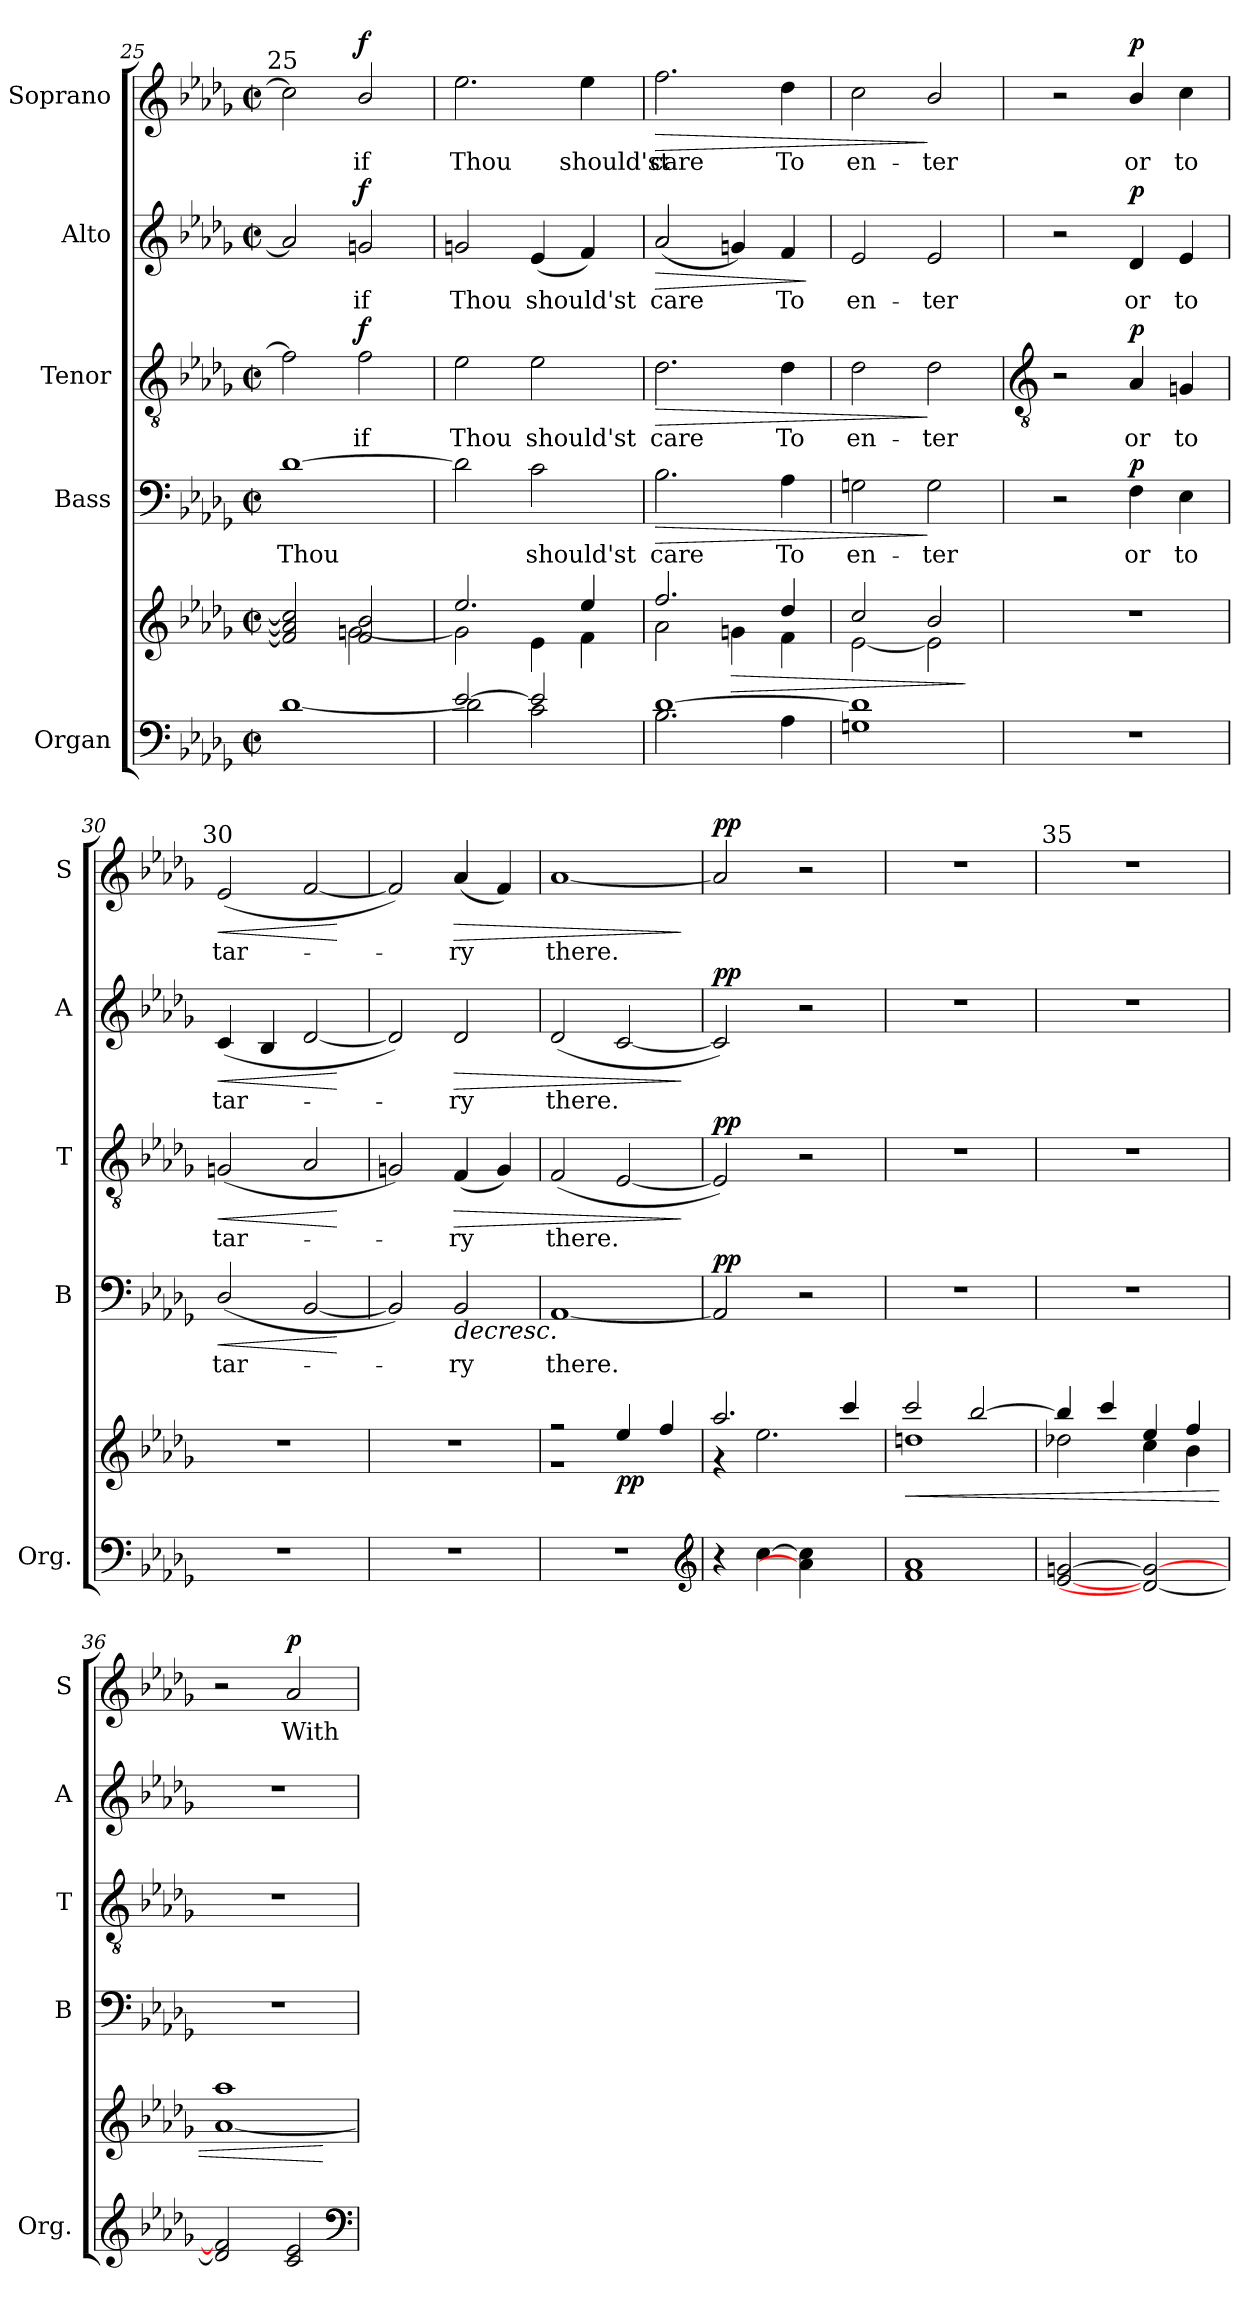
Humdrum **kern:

**kern	**kern	**dynam	**kern	**text	**dynam	**kern	**text	**dynam	**kern	**text	**dynam	**kern	**text	**dynam
*part5	*part5	*part5	*part4	*part4	*part4	*part3	*part3	*part3	*part2	*part2	*part2	*part1	*part1	*part1
*staff6	*staff5	*staff5/6	*staff4	*staff4	*staff4	*staff3	*staff3	*staff3	*staff2	*staff2	*staff2	*staff1	*staff1	*staff1
*I"Organ	*	*	*I"Bass	*	*	*I"Tenor	*	*	*I"Alto	*	*	*I"Soprano	*	*
*I'Org.	*	*	*I'B	*	*	*I'T	*	*	*I'A	*	*	*I'S	*	*
*clefF4	*clefG2	*	*clefF4	*	*	*clefGv2	*	*	*clefG2	*	*	*clefG2	*	*
*k[b-e-a-d-g-]	*k[b-e-a-d-g-]	*	*k[b-e-a-d-g-]	*	*	*k[b-e-a-d-g-]	*	*	*k[b-e-a-d-g-]	*	*	*k[b-e-a-d-g-]	*	*
*D-:	*D-:	*	*D-:	*	*	*D-:	*	*	*D-:	*	*	*D-:	*	*
*M2/2	*M2/2	*	*M2/2	*	*	*M2/2	*	*	*M2/2	*	*	*M2/2	*	*
*met(c|)	*met(c|)	*	*met(c|)	*	*	*met(c|)	*	*	*met(c|)	*	*	*met(c|)	*	*
=25	=25	=25	=25	=25	=25	=25	=25	=25	=25	=25	=25	=25	=25	=25
*^	*^	*	*	*	*	*	*	*	*	*	*	*	*	*
!	!	!	!	!	!	!	!	!	!	!	!	!	!	!LO:TX:a:cj:t=25	!	!
!	!	!	!	!	!	!LO:LY:b	!	!	!	!	!	!	!	!	!	!
1ryy	[1d-\	2f/] 2a-/] 2cc/]	2ryy	.	[1d-	Thou	.	2f]	.	.	2a-]	.	.	2cc]	.	.
!	!	!	!	!	!	!	!	!	!LO:LY:b	!LO:DY:b	!	!LO:LY:b	!LO:DY:b	!	!LO:LY:b	!LO:DY:b
.	.	2f/ 2b-/	[2gn	.	.	.	.	2f	if	f	2gn	if	f	2b-/	if	f
=26	=26	=26	=26	=26	=26	=26	=26	=26	=26	=26	=26	=26	=26	=26	=26	=26
!	!	!	!	!	!	!	!	!	!LO:LY:b	!	!	!LO:LY:b	!	!	!LO:LY:b	!
[2e-/	2d-\]	2.ee-	2g\]	.	2d-]	.	.	2e-	Thou	.	2gn	Thou	.	2.ee-	Thou	.
!	!	!	!	!	!	!LO:LY:b	!	!	!LO:LY:b	!	!	!LO:LY:b	!	!	!	!
2e-/]	2c\	.	4e-\	.	2c	should'st	.	2e-	should'st	.	(<4e-	should'st	.	.	.	.
!	!	!	!	!	!	!	!	!	!	!	!	!	!	!	!LO:LY:b	!
.	.	4ee-/	4f\	.	.	.	.	.	.	.	4f)	.	.	4ee-	should'st	.
=27	=27	=27	=27	=27	=27	=27	=27	=27	=27	=27	=27	=27	=27	=27	=27	=27
!	!	!	!	!	!	!LO:LY:b	!LO:HP:b	!	!LO:LY:b	!LO:HP:b	!	!LO:LY:b	!LO:HP:b	!	!LO:LY:b	!LO:HP:b
[1d-/	2.B-\	2.ff	2a-\	.	2.B-	care	>	2.d-	care	>	(<2a-	care	>	2.ff	care	>
!	!	!	!	!LO:HP:b	!	!	!	!	!	!	!	!	!	!	!	!
.	.	.	4gn\	>	.	.	.	.	.	.	4gn)	.	.	.	.	.
!	!	!	!	!	!	!LO:LY:b	!	!	!LO:LY:b	!	!	!LO:LY:b	!	!	!LO:LY:b	!
.	4A-\	4dd-	4f\	.	4A-	To	.	4d-	To	.	4f	To	.	4dd-	To	.
*v	*v	*	*	*	*	*	*	*	*	*	*	*	*	*	*	*
*	*v	*v	*	*	*	*	*	*	*	*	*	*	*	*	*
.	.	.	.	.	.	.	.	.	.	.	]	.	.	.
=28	=28	=28	=28	=28	=28	=28	=28	=28	=28	=28	=28	=28	=28	=28
*^	*^	*	*	*	*	*	*	*	*	*	*	*	*	*
!	!	!	!	!	!	!LO:LY:b	!	!	!LO:LY:b	!	!	!LO:LY:b	!	!	!LO:LY:b	!
1d-/]	1Gn\	2cc/	[2e-\	.	2Gn	en-	.	2d-	en-	.	2e-	en-	.	2cc	en-	.
!	!	!	!	!	!	!LO:LY:b	!	!	!LO:LY:b	!	!	!LO:LY:b	!	!	!LO:LY:b	!
.	.	2b-/	2e-\]	.	2G	-ter	]	2d-	-ter	]	2e-	-ter	.	2b-/	-ter	]
*v	*v	*	*	*	*	*	*	*	*	*	*	*	*	*	*	*
*	*v	*v	*	*	*	*	*	*	*	*	*	*	*	*	*
.	.	]	.	.	.	.	.	.	.	.	.	.	.	.
!!LO:LB:g=z
=29	=29	=29	=29	=29	=29	=29	=29	=29	=29	=29	=29	=29	=29	=29
*	*	*	*	*	*	*clefGv2	*	*	*	*	*	*	*	*
*^	*^	*	*	*	*	*	*	*	*	*	*	*	*	*
1r	2ryy	1r	2ryy	.	2r	.	.	2r	.	.	2r	.	.	2r	.	.
!	!	!	!	!	!	!LO:LY:b	!LO:DY:b	!	!LO:LY:b	!LO:DY:b	!	!LO:LY:b	!LO:DY:b	!	!LO:LY:b	!LO:DY:b
.	2ryy	.	2ryy	.	4F	or	p	4A-	or	p	4d-	or	p	4b-/	or	p
!	!	!	!	!	!	!LO:LY:b	!	!	!LO:LY:b	!	!	!LO:LY:b	!	!	!LO:LY:b	!
.	.	.	.	.	4E-	to	.	4Gn	to	.	4e-	to	.	4cc	to	.
=30	=30	=30	=30	=30	=30	=30	=30	=30	=30	=30	=30	=30	=30	=30	=30	=30
!	!	!	!	!	!	!	!	!	!	!	!	!	!	!LO:TX:a:cj:t=30	!	!
!	!	!	!	!	!	!LO:LY:b	!LO:HP:b	!	!LO:LY:b	!LO:HP:b	!	!LO:LY:b	!LO:HP:b	!	!LO:LY:b	!LO:HP:b
1r	2ryy	1r	2ryy	.	(<2D-/	tar-	<	(<2Gn	tar-	<	(<4c	tar-	<	(<2e-	tar-	<
.	.	.	.	.	.	.	.	.	.	.	4B-	.	.	.	.	.
.	2ryy	.	2ryy	.	[2BB-	.	.	2A-	.	.	[2d-	.	.	[2f	.	.
*v	*v	*	*	*	*	*	*	*	*	*	*	*	*	*	*	*
*	*v	*v	*	*	*	*	*	*	*	*	*	*	*	*	*
.	.	.	.	.	[	.	.	[	.	.	[	.	.	[
=31	=31	=31	=31	=31	=31	=31	=31	=31	=31	=31	=31	=31	=31	=31
*^	*^	*	*	*	*	*	*	*	*	*	*	*	*	*
1r	2ryy	1r	2ryy	.	2BB-])	.	.	2Gn)	.	.	2d-])	.	.	2f])	.	.
!	!	!	!	!	!	!LO:LY:b	!LO:HP:b	!	!LO:LY:b	!LO:HP:b	!	!LO:LY:b	!LO:HP:b	!	!LO:LY:b	!LO:HP:b
.	2ryy	.	2ryy	.	2BB-	ry	>	(<4F	ry	>	2d-	ry	>	(<4a-	ry	>
.	.	.	.	.	.	.	.	4G)	.	.	.	.	.	4f)	.	.
=32	=32	=32	=32	=32	=32	=32	=32	=32	=32	=32	=32	=32	=32	=32	=32	=32
!	!	!	!	!	!	!LO:LY:b	!	!	!LO:LY:b	!	!	!LO:LY:b	!	!	!LO:LY:b	!
1r	2ryy	2r	1r	.	[1AA-	there.	.	(<2F	there.	.	(<2d-	there.	.	[1a-	there.	.
!	!	!	!	!LO:DY:b	!	!	!	!	!	!	!	!	!	!	!	!
.	2ryy	4ee-/	.	pp	.	.	.	[2E-	.	.	[2c	.	.	.	.	.
.	.	4ff/	.	.	.	.	.	.	.	.	.	.	.	.	.	.
*v	*v	*	*	*	*	*	*	*	*	*	*	*	*	*	*	*
*	*v	*v	*	*	*	*	*	*	*	*	*	*	*	*	*
*clefG2	*	*	*	*	*	*	*	*	*	*	*	*	*	*
.	.	.	.	.	.	.	.	]	.	.	]	.	.	]
=33	=33	=33	=33	=33	=33	=33	=33	=33	=33	=33	=33	=33	=33	=33
*^	*^	*	*	*	*	*	*	*	*	*	*	*	*	*
!	!	!	!	!	!	!	!LO:DY:b	!	!	!LO:DY:b	!	!	!LO:DY:b	!	!	!LO:DY:b
4r	2ryy	2.aa-/	4r	.	2AA-]	.	pp	2E-])	.	pp	2c])	.	pp	2a-]	.	pp
[4cc\	.	.	2.ee-\	.	.	.	.	.	.	.	.	.	.	.	.	.
4a-\] 4cc\]	2ryy	.	.	.	2r	.	]	2r	.	.	2r	.	.	2r	.	.
4ryy	.	4ccc/	.	.	.	.	.	.	.	.	.	.	.	.	.	.
=34	=34	=34	=34	=34	=34	=34	=34	=34	=34	=34	=34	=34	=34	=34	=34	=34
!	!	!	!	!LO:HP:b	!	!	!	!	!	!	!	!	!	!	!	!
1a-/	1f\	2ccc/	1ddn\	<	1r	.	.	1r	.	.	1r	.	.	1r	.	.
.	.	[2bb-/	.	.	.	.	.	.	.	.	.	.	.	.	.	.
=35	=35	=35	=35	=35	=35	=35	=35	=35	=35	=35	=35	=35	=35	=35	=35	=35
!	!	!	!	!	!	!	!	!	!	!	!	!	!	!LO:TX:a:cj:t=35	!	!
[2e-/ [2gn/	2ryy	4bb-/]	2dd-X\	.	1r	.	.	1r	.	.	1r	.	.	1r	.	.
.	.	4ccc/	.	.	.	.	.	.	.	.	.	.	.	.	.	.
2d-/_ 2g/_	2ryy	4ee-/	4cc\	.	.	.	.	.	.	.	.	.	.	.	.	.
.	.	4ff/	4b-\	.	.	.	.	.	.	.	.	.	.	.	.	.
=36	=36	=36	=36	=36	=36	=36	=36	=36	=36	=36	=36	=36	=36	=36	=36	=36
2d-/] 2f/]	2ryy	1aa-/	[1a-\	.	1r	.	.	1r	.	.	1r	.	.	2r	.	.
!	!	!	!	!	!	!	!	!	!	!	!	!	!	!	!LO:LY:b	!LO:DY:b
2c/ 2e-/	2ryy	.	.	.	.	.	.	.	.	.	.	.	.	2a-	With	p
*v	*v	*	*	*	*	*	*	*	*	*	*	*	*	*	*	*
*	*v	*v	*	*	*	*	*	*	*	*	*	*	*	*	*
*clefF4	*	*	*	*	*	*	*	*	*	*	*	*	*	*
.	.	[	.	.	.	.	.	.	.	.	.	.	.	.
=	=	=	=	=	=	=	=	=	=	=	=	=	=	=
*-	*-	*-	*-	*-	*-	*-	*-	*-	*-	*-	*-	*-	*-	*-
